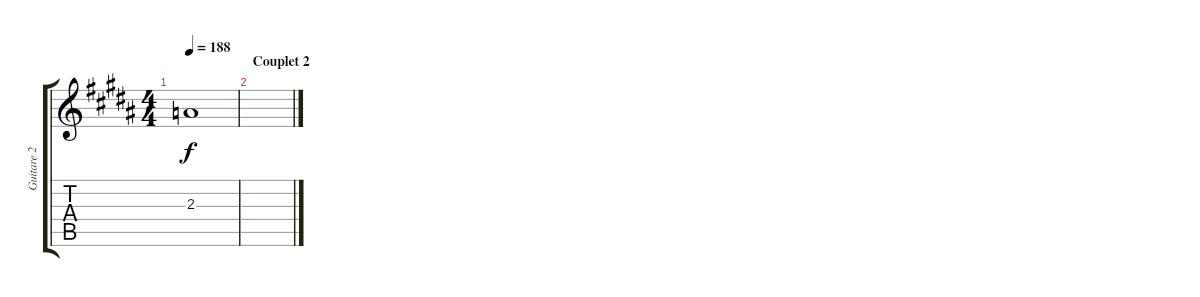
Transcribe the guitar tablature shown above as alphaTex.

\track ("Guitare 2" "Guitare 2") {instrument stringensemble1}
\staff {score tabs}
\tuning (E5 B4 G4 D4 A2 E2) {hide}
\ts (4 4)
\tempo 188
\clef g2
\ks b
2.3{t}.1{dy f} |
\section ("" "Couplet 2")
